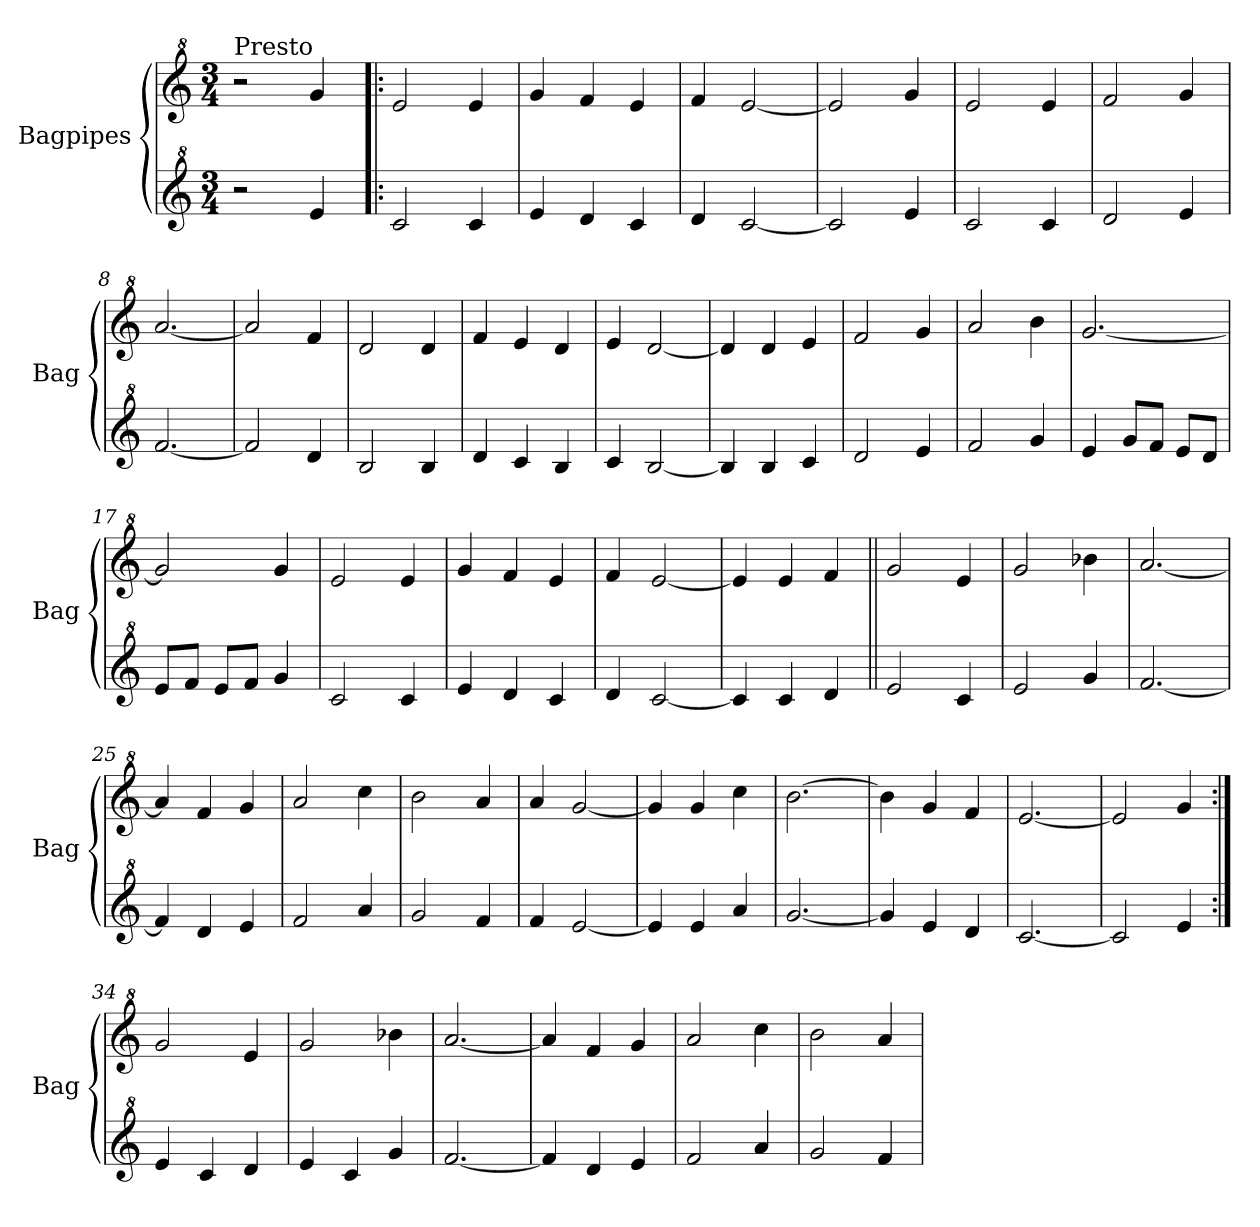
**kern	**kern
*part2	*part1
*staff2	*staff1
*I"Bagpipes	*I"Bagpipes
*I'Bag	*I'Bag
*clefG^2	*clefG^2
*k[]	*k[]
*C:	*C:
*M3/4	*M3/4
=1	=1
!	!LO:TX:a:t=Presto
2r	2r
4ee/	4gg/
=2!|:	=2!|:
2cc/	2ee/
4cc/	4ee/
=3	=3
4ee/	4gg/
4dd/	4ff/
4cc/	4ee/
=4	=4
4dd/	4ff/
[2cc/	[2ee/
=5	=5
2cc/]	2ee/]
4ee/	4gg/
=6	=6
2cc/	2ee/
4cc/	4ee/
=7	=7
2dd/	2ff/
4ee/	4gg/
=8	=8
[2.ff/	[2.aa/
=9	=9
2ff/]	2aa/]
4dd/	4ff/
=10	=10
2b/	2dd/
4b/	4dd/
=11	=11
4dd/	4ff/
4cc/	4ee/
4b/	4dd/
=12	=12
4cc/	4ee/
[2b/	[2dd/
=13	=13
4b/]	4dd/]
4b/	4dd/
4cc/	4ee/
=14	=14
2dd/	2ff/
4ee/	4gg/
!!LO:LB:g=z
=15	=15
2ff/	2aa/
4gg/	4bb\
=16	=16
4ee/	[2.gg/
8gg/L	.
8ff/J	.
8ee/L	.
8dd/J	.
=17	=17
8ee/L	2gg/]
8ff/J	.
8ee/L	.
8ff/J	.
4gg/	4gg/
=18	=18
2cc/	2ee/
4cc/	4ee/
=19	=19
4ee/	4gg/
4dd/	4ff/
4cc/	4ee/
=20	=20
4dd/	4ff/
[2cc/	[2ee/
=21	=21
4cc/]	4ee/]
4cc/	4ee/
4dd/	4ff/
=22||	=22||
2ee/	2gg/
4cc/	4ee/
=23	=23
2ee/	2gg/
4gg/	4bb-X\
=24	=24
[2.ff/	[2.aa/
=25	=25
4ff/]	4aa/]
4dd/	4ff/
4ee/	4gg/
=26	=26
2ff/	2aa/
4aa/	4ccc\
!!LO:LB:g=z
=27	=27
2gg/	2bb\
4ff/	4aa/
=28	=28
4ff/	4aa/
[2ee/	[2gg/
=29	=29
4ee/]	4gg/]
4ee/	4gg/
4aa/	4ccc\
=30	=30
[2.gg/	[2.bb\
=31	=31
4gg/]	4bb\]
4ee/	4gg/
4dd/	4ff/
=32	=32
[2.cc/	[2.ee/
=33	=33
2cc/]	2ee/]
4ee/	4gg/
=34:|!	=34:|!
4ee/	2gg/
4cc/	.
4dd/	4ee/
=35	=35
4ee/	2gg/
4cc/	.
4gg/	4bb-X\
=36	=36
[2.ff/	[2.aa/
=37	=37
4ff/]	4aa/]
4dd/	4ff/
4ee/	4gg/
=38	=38
2ff/	2aa/
4aa/	4ccc\
=39	=39
2gg/	2bb\
4ff/	4aa/
=	=
*-	*-
